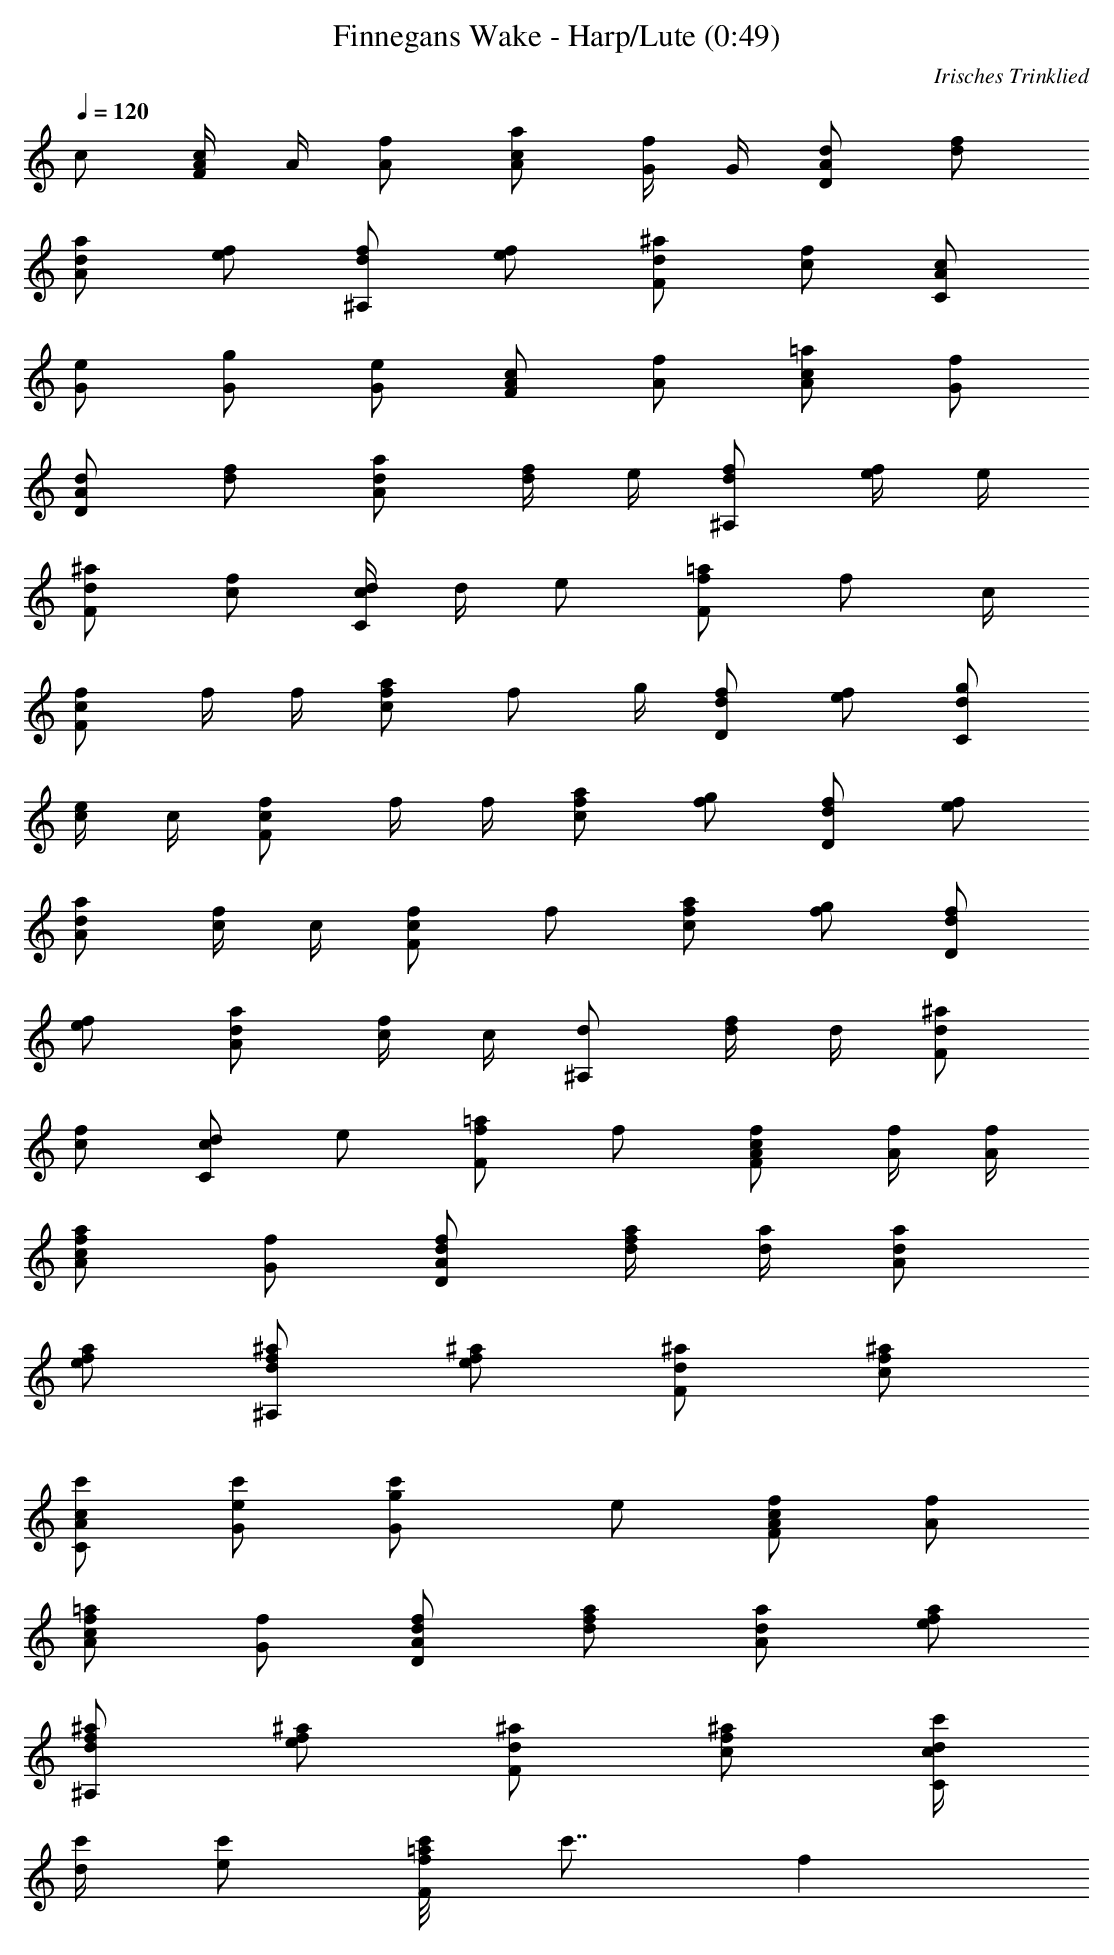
X:1
T:Finnegans Wake - Harp/Lute (0:49)
C:Irisches Trinklied
L:1/4
Q:120
K:C
c/2 [A/4c/2F] A/4 [A/2f/2] [A/2a/2c] [G/4f/2] G/4 [A/2d/2D] [d/2f/2]
[d/2a/2A] [e/2f/2] [f/2d/2^A,] [e/2f/2] [d/2^a/2F] [c/2f/2] [A/2c/2C]
[G/2e/2] [G/2g/2] [G/2e/2] [A/2c/2F] [A/2f/2] [A/2=a/2c] [G/2f/2]
[A/2d/2D] [d/2f/2] [d/2a/2A] [d/4f/2] e/4 [f/2d/2^A,] [e/4f/2] e/4
[d/2^a/2F] [c/2f/2] [d/4c/2C] d/4 e/2 [f/2=a/2F] [f/2z/4] c/4
[f/2c/2F] f/4 f/4 [f/2a/2c] [f/2z/4] g/4 [f/2d/2D] [e/2f/2] [d/2g/2C]
[c/4e/2] c/4 [f/2c/2F] f/4 f/4 [f/2a/2c] [g/2f/2] [f/2d/2D] [e/2f/2]
[d/2a/2A] [c/4f/2] c/4 [f/2c/2F] f/2 [f/2a/2c] [g/2f/2] [f/2d/2D]
[e/2f/2] [d/2a/2A] [c/4f/2] c/4 [d/2^A,] [d/4f/2] d/4 [d/2^a/2F]
[c/2f/2] [d/2c/2C] e/2 [f/2=a/2F] f/2 [A/2f/2c/2F] [A/4f/4] [A/4f/4]
[A/2f/2a/2c] [G/2f/2] [A/2f/2d/2D] [d/4a/4f/2] [d/4a/4] [d/2a/2A]
[e/2a/2f/2] [f/2^a/2d/2^A,] [e/2^a/2f/2] [d/2^a/2F] [c/2^a/2f/2]
[A/2c'/2c/2C] [G/2c'/2e/2] [Gc'g/2] e/2 [A/2f/2c/2F] [A/2f/2]
[A/2f/2=a/2c] [G/2f/2] [A/2f/2d/2D] [d/2a/2f/2] [d/2a/2A] [e/2a/2f/2]
[f/2^a/2d/2^A,] [e/2^a/2f/2] [d/2^a/2F] [c/2^a/2f/2] [d/4c'/4c/2C]
[d/4c'/4] [e/2c'/2] [f/4c'/8=a/8F] [c'7/8z/8] f

c/2 [A/4c/2F] A/4 [A/2f/2] [A/2a/2c] [G/4f/2] G/4 [A/2d/2D] [d/2f/2]
[d/2a/2A] [e/2f/2] [f/2d/2^A,] [e/2f/2] [d/2^a/2F] [c/2f/2] [A/2c/2C]
[G/2e/2] [G/2g/2] [G/2e/2] [A/2c/2F] [A/2f/2] [A/2=a/2c] [G/2f/2]
[A/2d/2D] [d/2f/2] [d/2a/2A] [d/4f/2] e/4 [f/2d/2^A,] [e/4f/2] e/4
[d/2^a/2F] [c/2f/2] [d/4c/2C] d/4 e/2 [f/2=a/2F] [f/2z/4] c/4
[f/2c/2F] f/4 f/4 [f/2a/2c] [f/2z/4] g/4 [f/2d/2D] [e/2f/2] [d/2g/2C]
[c/4e/2] c/4 [f/2c/2F] f/4 f/4 [f/2a/2c] [g/2f/2] [f/2d/2D] [e/2f/2]
[d/2a/2A] [c/4f/2] c/4 [f/2c/2F] f/2 [f/2a/2c] [g/2f/2] [f/2d/2D]
[e/2f/2] [d/2a/2A] [c/4f/2] c/4 [d/2^A,] [d/4f/2] d/4 [d/2^a/2F]
[c/2f/2] [d/2c/2C] e/2 [f/2=a/2F] f/2 [A/2f/2c/2F] [A/4f/4] [A/4f/4]
[A/2f/2a/2c] [G/2f/2] [A/2f/2d/2D] [d/4a/4f/2] [d/4a/4] [d/2a/2A]
[e/2a/2f/2] [f/2^a/2d/2^A,] [e/2^a/2f/2] [d/2^a/2F] [c/2^a/2f/2]
[A/2c'/2c/2C] [G/2c'/2e/2] [Gc'g/2] e/2 [A/2f/2c/2F] [A/2f/2]
[A/2f/2=a/2c] [G/2f/2] [A/2f/2d/2D] [d/2a/2f/2] [d/2a/2A] [e/2a/2f/2]
[f/2^a/2d/2^A,] [e/2^a/2f/2] [d/2^a/2F] [c/2^a/2f/2] [d/4c'/4c/2C]
[d/4c'/4] [e/2c'/2] [f/4c'/8=a/8F] [c'7/8z/8] f
